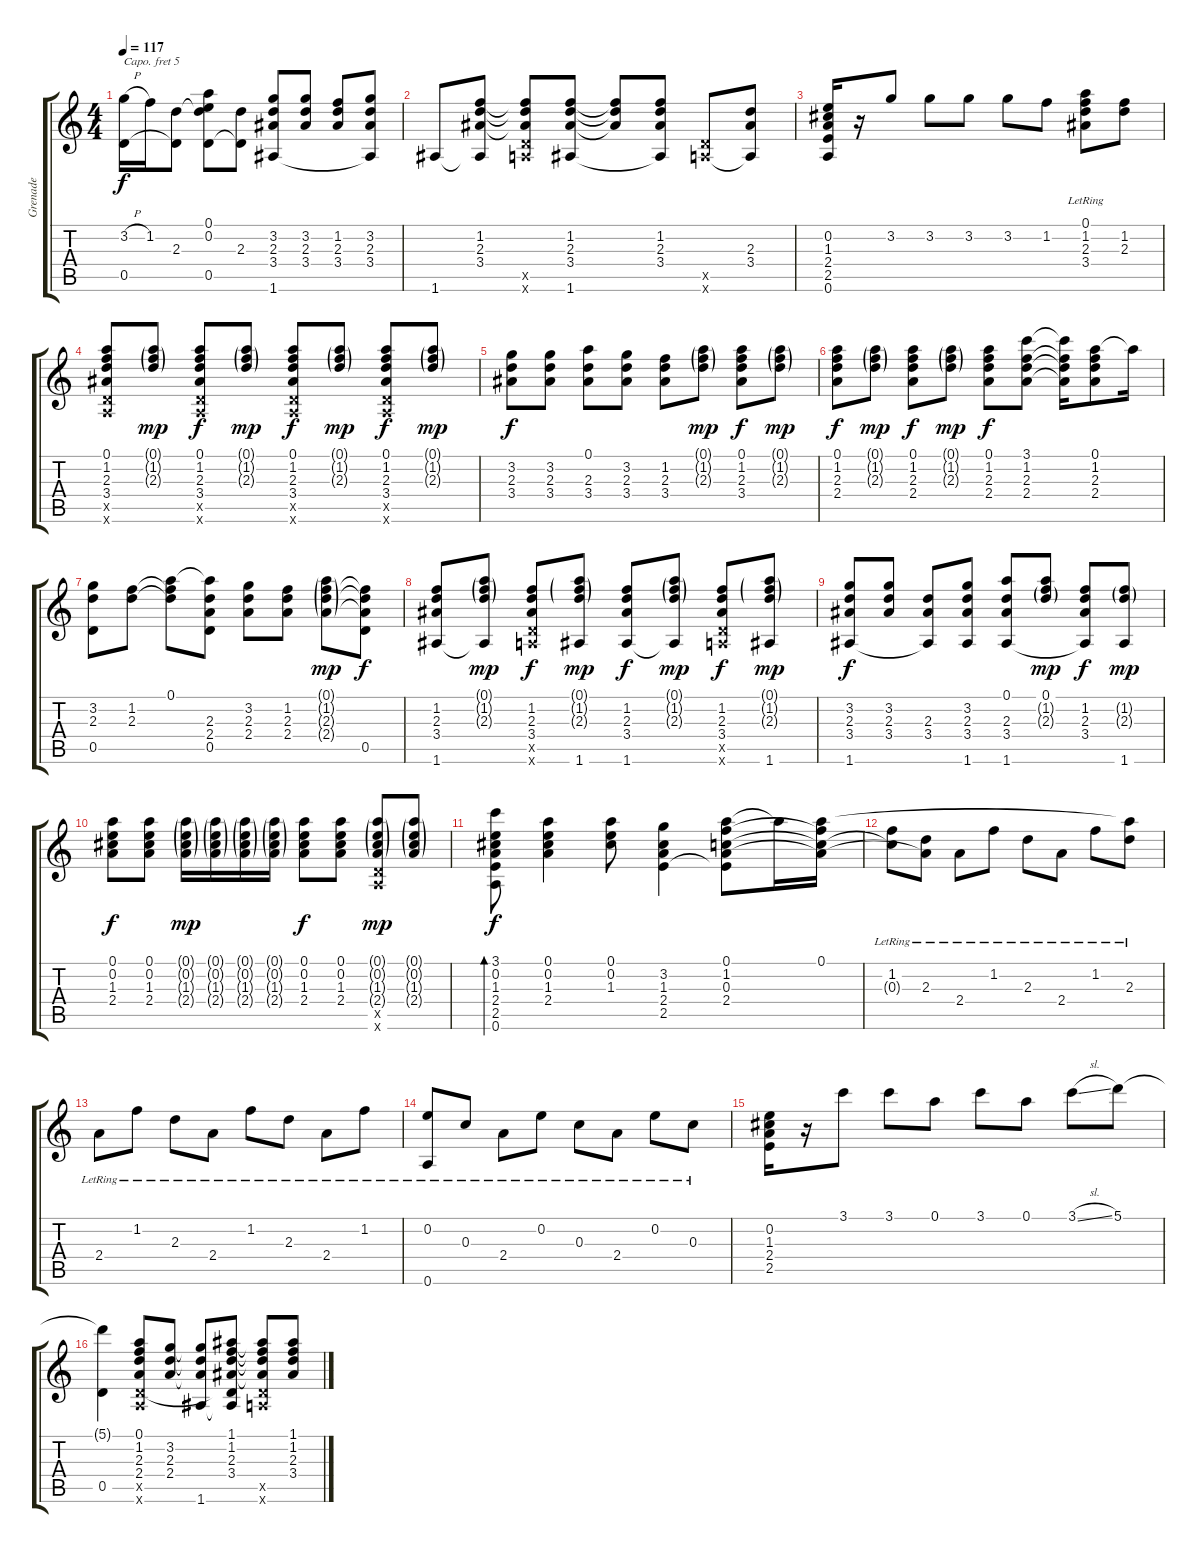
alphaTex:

\track ("Grenade" "Grenade") {instrument acousticguitarsteel}
\staff {score tabs}
\capo 5
\tuning (E4 B3 G3 D3 A2 E2) {hide}
\ts (4 4)
\tempo 117
\clef g2
\ks c
(3.2{h} 0.5).16{dy f} 1.2.16 (2.3 0.5{t}).8 (0.1 0.2 2.3{t} 0.5).8 (2.3 0.5{t}).8 (3.2 2.3 3.4 1.6).8 (3.2 2.3 3.4).8 (1.2 2.3 3.4).8 (3.2 2.3 3.4 1.6{t}).8 |
1.6.8 (1.2 2.3 3.4 1.6{t}).8 (1.2{t} 2.3{t} 3.4{t} 0.5{x} 0.6{x}).8 (1.2 2.3 3.4 1.6).8 (1.2{t} 2.3{t} 3.4{t}).8 (1.2 2.3 3.4 1.6{t}).8 (0.5{x} 0.6{x}).8 (2.3 3.4 0.6{t}).8 |
(0.2 1.3 2.4 2.5 0.6).16 r.16 3.2.8 3.2.8 3.2.8 3.2.8 1.2.8 (0.1{lr} 1.2{lr} 2.3 3.4).8 (1.2 2.3).8 |
(0.1 1.2 2.3 3.4 0.5{x} 0.6{x}).8 (0.1{g} 1.2{g} 2.3{g}).8{dy mp} (0.1 1.2 2.3 3.4 0.5{x} 0.6{x}).8{dy f} (0.1{g} 1.2{g} 2.3{g}).8{dy mp} (0.1 1.2 2.3 3.4 0.5{x} 0.6{x}).8{dy f} (0.1{g} 1.2{g} 2.3{g}).8{dy mp} (0.1 1.2 2.3 3.4 0.5{x} 0.6{x}).8{dy f} (0.1{g} 1.2{g} 2.3{g}).8{dy mp} |
(3.2 2.3 3.4).8{dy f} (3.2 2.3 3.4).8 (0.1 2.3 3.4).8 (3.2 2.3 3.4).8 (1.2 2.3 3.4).8 (0.1{g} 1.2{g} 2.3{g}).8{dy mp} (0.1 1.2 2.3 3.4).8{dy f} (0.1{g} 1.2{g} 2.3{g}).8{dy mp} |
(0.1 1.2 2.3 2.4).8{dy f} (0.1{g} 1.2{g} 2.3{g}).8{dy mp} (0.1 1.2 2.3 2.4).8{dy f} (0.1{g} 1.2{g} 2.3{g}).8{dy mp} (0.1 1.2 2.3 2.4).8{dy f} (3.1 1.2 2.3 2.4).8 (3.1{t} 1.2{t} 2.3{t} 2.4{t}).16 (0.1 1.2 2.3 2.4).8 0.1{t}.16 |
(3.2 2.3 0.5).8 (1.2 2.3).8 (0.1 1.2{t} 2.3{t}).8 (0.1{t} 2.3 2.4 0.5).8 (3.2 2.3 2.4).8 (1.2 2.3 2.4).8 (0.1{g} 1.2{g} 2.3{g} 2.4{g}).8{dy mp} (1.2{t} 2.3{t} 2.4{t} 0.5).8{dy f} |
(1.2 2.3 3.4 1.6).8 (0.1{g} 1.2{g} 2.3{g} 1.6{t}).8{dy mp} (1.2 2.3 3.4 0.5{x} 0.6{x}).8{dy f} (0.1{g} 1.2{g} 2.3{g} 1.6).8{dy mp} (1.2 2.3 3.4 1.6).8{dy f} (0.1{g} 1.2{g} 2.3{g} 1.6{t}).8{dy mp} (1.2 2.3 3.4 0.5{x} 0.6{x}).8{dy f} (0.1{g} 1.2{g} 2.3{g} 1.6).8{dy mp} |
(3.2 2.3 3.4 1.6).8{dy f} (3.2 2.3 3.4).8 (2.3 3.4 1.6{t}).8 (3.2 2.3 3.4 1.6).8 (0.1 2.3 3.4 1.6).8 (0.1 1.2{g} 2.3{g}).8{dy mp} (1.2 2.3 3.4 1.6{t}).8{dy f} (1.2{g} 2.3{g} 1.6).8{dy mp} |
(0.1 0.2 1.3 2.4).8{dy f} (0.1 0.2 1.3 2.4).8 (0.1{g} 0.2{g} 1.3{g} 2.4{g}).16{dy mp} (0.1{g} 0.2{g} 1.3{g} 2.4{g}).16 (0.1{g} 0.2{g} 1.3{g} 2.4{g}).16 (0.1{g} 0.2{g} 1.3{g} 2.4{g}).16 (0.1 0.2 1.3 2.4).8{dy f} (0.1 0.2 1.3 2.4).8 (0.1{g} 0.2{g} 1.3{g} 2.4{g} 0.5{x} 0.6{x}).8{dy mp} (0.1{g} 0.2{g} 1.3{g} 2.4{g}).8 |
(3.1 0.2 1.3 2.4 2.5 0.6).8{bd 60 dy f} (0.1 0.2 1.3 2.4).4 (0.1 0.2 1.3).8 (3.2 1.3 2.4 2.5).4 (0.1 1.2 0.3 2.4 2.5{t}).8 0.1{t}.16 (0.1 1.2{t} 0.3{t} 2.4{t}).16 |
(1.2{lr} 0.3{t}).8 (2.3{lr} 2.4{t}).8 2.4{lr}.8 1.2{lr}.8 2.3{lr}.8 2.4{lr}.8 1.2{lr}.8 (0.1{t} 2.3{lr}).8 |
2.4{lr}.8 1.2{lr}.8 2.3{lr}.8 2.4{lr}.8 1.2{lr}.8 2.3{lr}.8 2.4{lr}.8 1.2{lr}.8 |
(0.2{lr} 0.6{lr}).8 0.3{lr}.8 2.4{lr}.8 0.2{lr}.8 0.3{lr}.8 2.4{lr}.8 0.2{lr}.8 0.3{lr}.8 |
(0.2 1.3 2.4 2.5).16 r.16 3.1.8 3.1.8 0.1.8 3.1.8 0.1.8 3.1{sl}.8 5.1.8 |
(5.1{t} 0.5).4 (0.1 1.2 2.3 2.4 0.5{x} 0.6{x}).8 (3.2 2.3 2.4).8 (3.2{t} 2.3{t} 2.4{t} 1.6).8 (1.1 1.2 2.3 3.4 0.5{t} 1.6{t}).8 (1.1{t} 1.2{t} 2.3{t} 3.4{t} 0.5{x} 0.6{x}).8 (1.1 1.2 2.3 3.4).8
